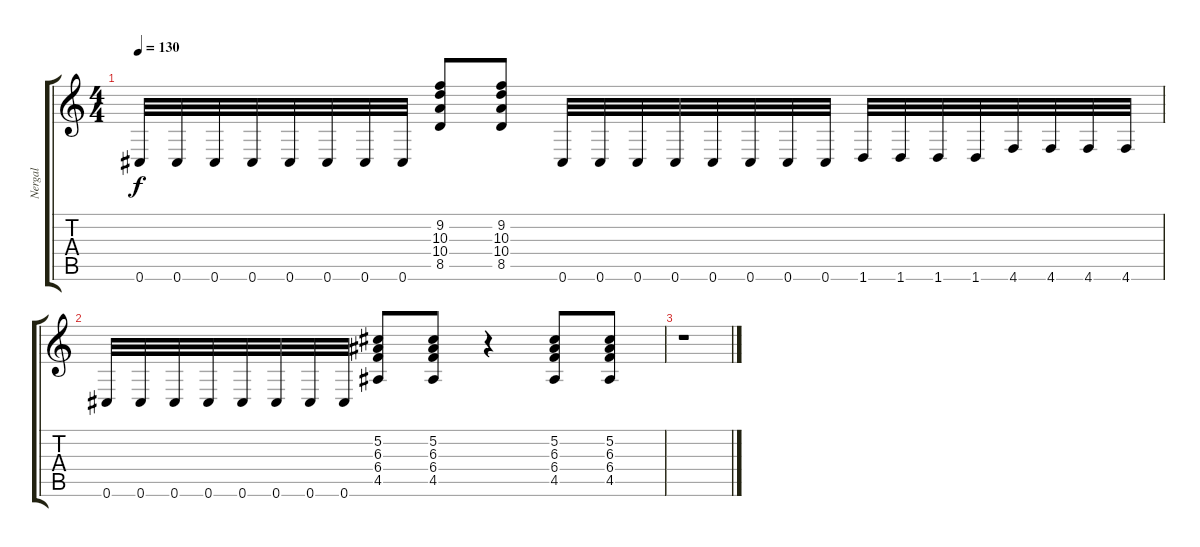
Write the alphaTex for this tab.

\track ("Nergal" "Nergal") {instrument distortionguitar}
\staff {score tabs}
\tuning (Db4 Ab3 E3 B2 Gb2 Db2) {hide}
\ts (4 4)
\tempo 130
\clef g2
\ks c
0.6.32{dy f} 0.6.32 0.6.32 0.6.32 0.6.32 0.6.32 0.6.32 0.6.32 (9.2 10.3 10.4 8.5).8 (9.2 10.3 10.4 8.5).8 0.6.32 0.6.32 0.6.32 0.6.32 0.6.32 0.6.32 0.6.32 0.6.32 1.6.32 1.6.32 1.6.32 1.6.32 4.6.32 4.6.32 4.6.32 4.6.32 |
0.6.32 0.6.32 0.6.32 0.6.32 0.6.32 0.6.32 0.6.32 0.6.32 (5.2 6.3 6.4 4.5).8 (5.2 6.3 6.4 4.5).8 r.4 (5.2 6.3 6.4 4.5).8 (5.2 6.3 6.4 4.5).8 |
r.1
